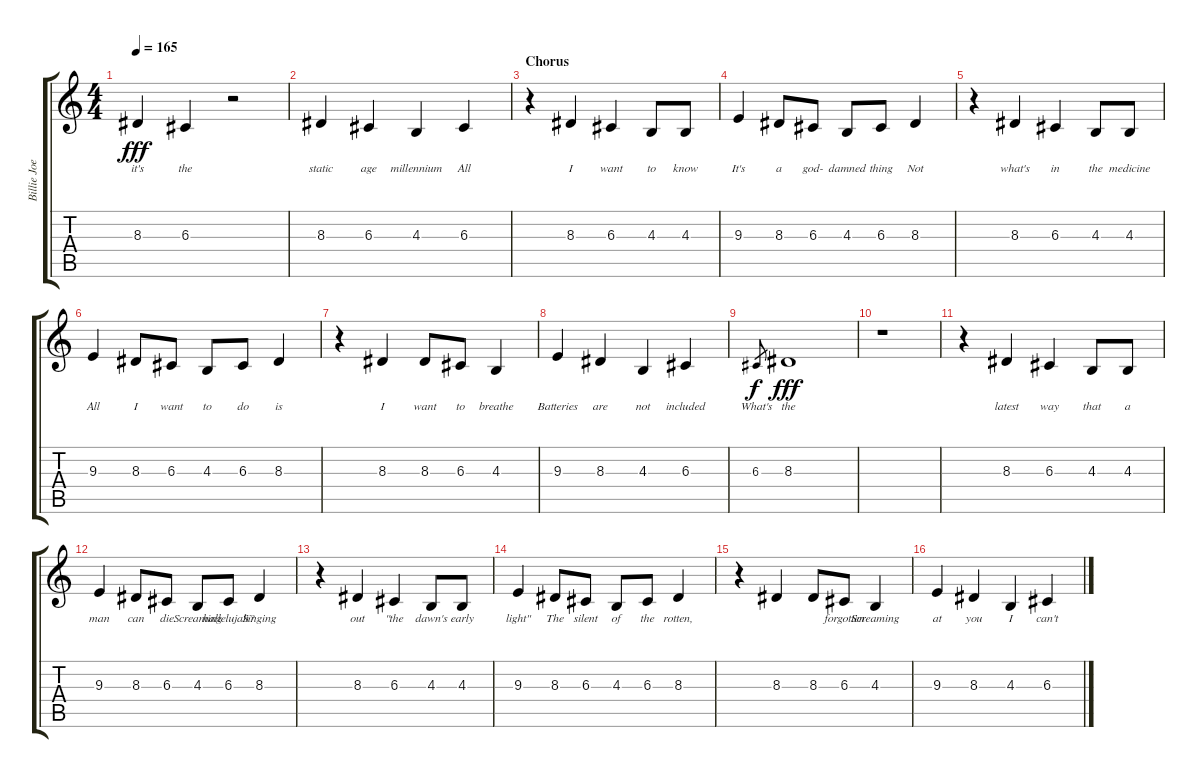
\track ("Billie Joe (Vocals)" "Billie Joe") {instrument lead2sawtooth}
\staff {score tabs}
\tuning (E4 B3 G3 D3 A2 E2) {hide}
\ts (4 4)
\tempo 165
\clef g2
\ks c
8.3.4{lyrics (0 "it's") lyrics (1 "") lyrics (2 "") lyrics (3 "") lyrics (4 "") dy fff} 6.3.4{lyrics (0 "the") lyrics (1 "") lyrics (2 "") lyrics (3 "") lyrics (4 "")} r.2 |
8.3.4{lyrics (0 "static") lyrics (1 "") lyrics (2 "") lyrics (3 "") lyrics (4 "")} 6.3.4{lyrics (0 "age") lyrics (1 "") lyrics (2 "") lyrics (3 "") lyrics (4 "")} 4.3.4{lyrics (0 "millennium") lyrics (1 "") lyrics (2 "") lyrics (3 "") lyrics (4 "")} 6.3.4{lyrics (0 "All") lyrics (1 "") lyrics (2 "") lyrics (3 "") lyrics (4 "")} |
\section ("" "Chorus")
r.4 8.3.4{lyrics (0 "I") lyrics (1 "") lyrics (2 "") lyrics (3 "") lyrics (4 "")} 6.3.4{lyrics (0 "want") lyrics (1 "") lyrics (2 "") lyrics (3 "") lyrics (4 "")} 4.3.8{lyrics (0 "to") lyrics (1 "") lyrics (2 "") lyrics (3 "") lyrics (4 "")} 4.3.8{lyrics (0 "know") lyrics (1 "") lyrics (2 "") lyrics (3 "") lyrics (4 "")} |
9.3.4{lyrics (0 "It's") lyrics (1 "") lyrics (2 "") lyrics (3 "") lyrics (4 "")} 8.3.8{lyrics (0 "a") lyrics (1 "") lyrics (2 "") lyrics (3 "") lyrics (4 "")} 6.3.8{lyrics (0 "god-") lyrics (1 "") lyrics (2 "") lyrics (3 "") lyrics (4 "")} 4.3.8{lyrics (0 "damned") lyrics (1 "") lyrics (2 "") lyrics (3 "") lyrics (4 "")} 6.3.8{lyrics (0 "thing") lyrics (1 "") lyrics (2 "") lyrics (3 "") lyrics (4 "")} 8.3.4{lyrics (0 "Not") lyrics (1 "") lyrics (2 "") lyrics (3 "") lyrics (4 "")} |
r.4 8.3.4{lyrics (0 "what's") lyrics (1 "") lyrics (2 "") lyrics (3 "") lyrics (4 "")} 6.3.4{lyrics (0 "in") lyrics (1 "") lyrics (2 "") lyrics (3 "") lyrics (4 "")} 4.3.8{lyrics (0 "the") lyrics (1 "") lyrics (2 "") lyrics (3 "") lyrics (4 "")} 4.3.8{lyrics (0 "medicine") lyrics (1 "") lyrics (2 "") lyrics (3 "") lyrics (4 "")} |
9.3.4{lyrics (0 "All") lyrics (1 "") lyrics (2 "") lyrics (3 "") lyrics (4 "")} 8.3.8{lyrics (0 "I") lyrics (1 "") lyrics (2 "") lyrics (3 "") lyrics (4 "")} 6.3.8{lyrics (0 "want") lyrics (1 "") lyrics (2 "") lyrics (3 "") lyrics (4 "")} 4.3.8{lyrics (0 "to") lyrics (1 "") lyrics (2 "") lyrics (3 "") lyrics (4 "")} 6.3.8{lyrics (0 "do") lyrics (1 "") lyrics (2 "") lyrics (3 "") lyrics (4 "")} 8.3.4{lyrics (0 "is") lyrics (1 "") lyrics (2 "") lyrics (3 "") lyrics (4 "")} |
r.4 8.3.4{lyrics (0 "I") lyrics (1 "") lyrics (2 "") lyrics (3 "") lyrics (4 "")} 8.3.8{lyrics (0 "want") lyrics (1 "") lyrics (2 "") lyrics (3 "") lyrics (4 "")} 6.3.8{lyrics (0 "to") lyrics (1 "") lyrics (2 "") lyrics (3 "") lyrics (4 "")} 4.3.4{lyrics (0 "breathe") lyrics (1 "") lyrics (2 "") lyrics (3 "") lyrics (4 "")} |
9.3.4{lyrics (0 "Batteries") lyrics (1 "") lyrics (2 "") lyrics (3 "") lyrics (4 "")} 8.3.4{lyrics (0 "are") lyrics (1 "") lyrics (2 "") lyrics (3 "") lyrics (4 "")} 4.3.4{lyrics (0 "not") lyrics (1 "") lyrics (2 "") lyrics (3 "") lyrics (4 "")} 6.3.4{lyrics (0 "included") lyrics (1 "") lyrics (2 "") lyrics (3 "") lyrics (4 "")} |
6.3.8{lyrics (0 "What's") lyrics (1 "") lyrics (2 "") lyrics (3 "") lyrics (4 "") gr dy f} 8.3.1{lyrics (0 "the") lyrics (1 "") lyrics (2 "") lyrics (3 "") lyrics (4 "") dy fff} |
r.1 |
r.4 8.3.4{lyrics (0 "latest") lyrics (1 "") lyrics (2 "") lyrics (3 "") lyrics (4 "")} 6.3.4{lyrics (0 "way") lyrics (1 "") lyrics (2 "") lyrics (3 "") lyrics (4 "")} 4.3.8{lyrics (0 "that") lyrics (1 "") lyrics (2 "") lyrics (3 "") lyrics (4 "")} 4.3.8{lyrics (0 "a") lyrics (1 "") lyrics (2 "") lyrics (3 "") lyrics (4 "")} |
9.3.4{lyrics (0 "man") lyrics (1 "") lyrics (2 "") lyrics (3 "") lyrics (4 "")} 8.3.8{lyrics (0 "can") lyrics (1 "") lyrics (2 "") lyrics (3 "") lyrics (4 "")} 6.3.8{lyrics (0 "die") lyrics (1 "") lyrics (2 "") lyrics (3 "") lyrics (4 "")} 4.3.8{lyrics (0 "Screaming") lyrics (1 "") lyrics (2 "") lyrics (3 "") lyrics (4 "")} 6.3.8{lyrics (0 "hallelujah?") lyrics (1 "") lyrics (2 "") lyrics (3 "") lyrics (4 "")} 8.3.4{lyrics (0 "Singing") lyrics (1 "") lyrics (2 "") lyrics (3 "") lyrics (4 "")} |
r.4 8.3.4{lyrics (0 "out") lyrics (1 "") lyrics (2 "") lyrics (3 "") lyrics (4 "")} 6.3.4{lyrics (0 "\"the") lyrics (1 "") lyrics (2 "") lyrics (3 "") lyrics (4 "")} 4.3.8{lyrics (0 "dawn's") lyrics (1 "") lyrics (2 "") lyrics (3 "") lyrics (4 "")} 4.3.8{lyrics (0 "early") lyrics (1 "") lyrics (2 "") lyrics (3 "") lyrics (4 "")} |
9.3.4{lyrics (0 "light\"") lyrics (1 "") lyrics (2 "") lyrics (3 "") lyrics (4 "")} 8.3.8{lyrics (0 "The") lyrics (1 "") lyrics (2 "") lyrics (3 "") lyrics (4 "")} 6.3.8{lyrics (0 "silent") lyrics (1 "") lyrics (2 "") lyrics (3 "") lyrics (4 "")} 4.3.8{lyrics (0 "of") lyrics (1 "") lyrics (2 "") lyrics (3 "") lyrics (4 "")} 6.3.8{lyrics (0 "the") lyrics (1 "") lyrics (2 "") lyrics (3 "") lyrics (4 "")} 8.3.4{lyrics (0 "rotten,") lyrics (1 "") lyrics (2 "") lyrics (3 "") lyrics (4 "")} |
r.4 8.3.4{lyrics (0 "") lyrics (1 "") lyrics (2 "") lyrics (3 "") lyrics (4 "")} 8.3.8{lyrics (0 "") lyrics (1 "") lyrics (2 "") lyrics (3 "") lyrics (4 "")} 6.3.8{lyrics (0 "forgotten") lyrics (1 "") lyrics (2 "") lyrics (3 "") lyrics (4 "")} 4.3.4{lyrics (0 "Screaming") lyrics (1 "") lyrics (2 "") lyrics (3 "") lyrics (4 "")} |
9.3.4{lyrics (0 "at") lyrics (1 "") lyrics (2 "") lyrics (3 "") lyrics (4 "")} 8.3.4{lyrics (0 "you") lyrics (1 "") lyrics (2 "") lyrics (3 "") lyrics (4 "")} 4.3.4{lyrics (0 "I") lyrics (1 "") lyrics (2 "") lyrics (3 "") lyrics (4 "")} 6.3.4{lyrics (0 "can't") lyrics (1 "") lyrics (2 "") lyrics (3 "") lyrics (4 "")}
